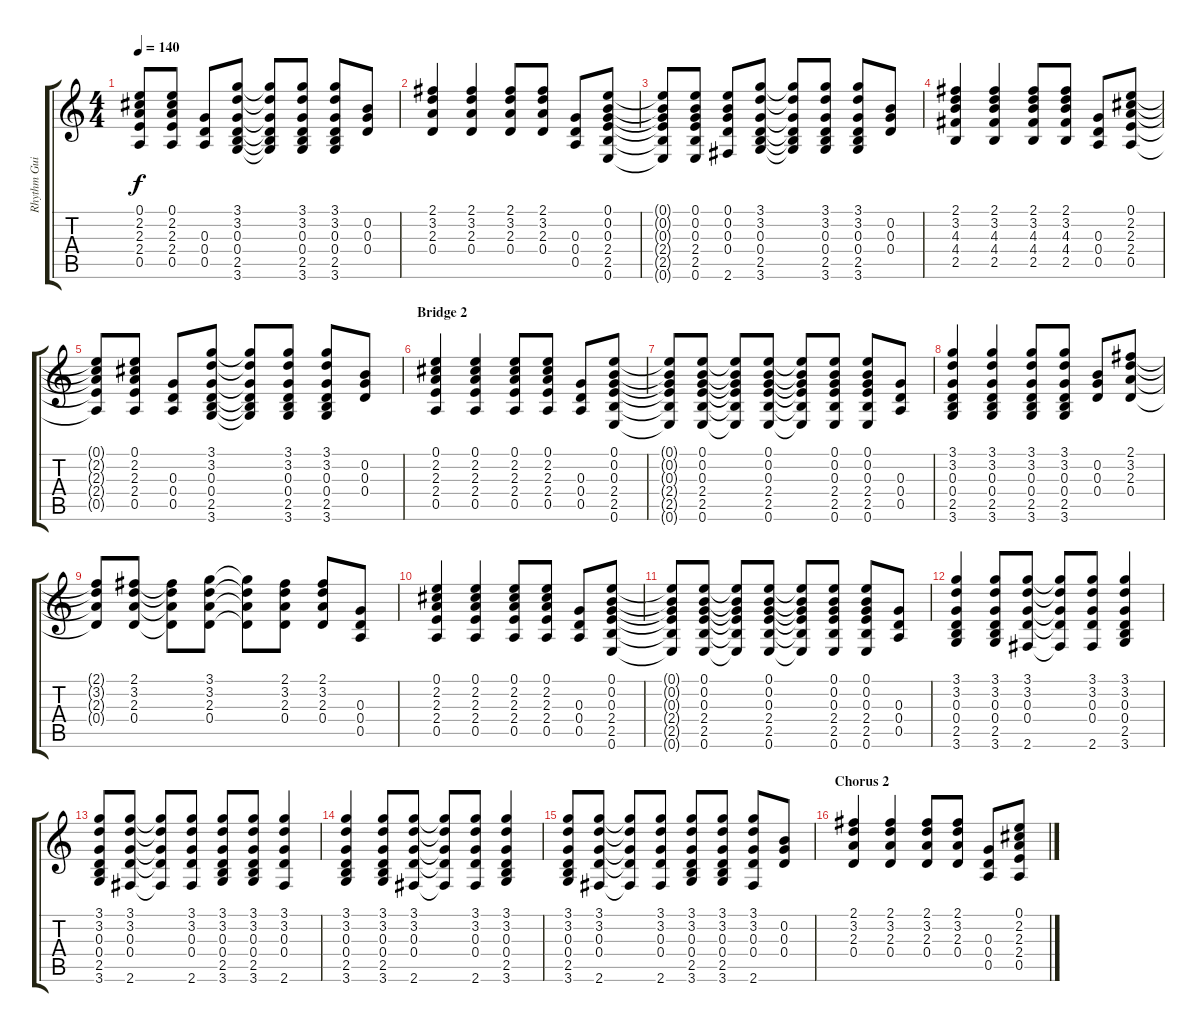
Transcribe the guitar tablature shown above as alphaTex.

\track ("Rhythm Guitar" "Rhythm Gui") {instrument distortionguitar}
\staff {score tabs}
\tuning (E4 B3 G3 D3 A2 E2) {hide}
\ts (4 4)
\tempo 140
\clef g2
\ks c
(0.1{t} 2.2{t} 2.3{t} 2.4{t} 0.5{t}).8{dy f} (0.1 2.2 2.3 2.4 0.5).8 (0.3 0.4 0.5).8 (3.1 3.2 0.3 0.4 2.5 3.6).8 (3.1{t} 3.2{t} 0.3{t} 0.4{t} 2.5{t} 3.6{t}).8 (3.1 3.2 0.3 0.4 2.5 3.6).8 (3.1 3.2 0.3 0.4 2.5 3.6).8 (0.2 0.3 0.4).8 |
(2.1 3.2 2.3 0.4).4 (2.1 3.2 2.3 0.4).4 (2.1 3.2 2.3 0.4).8 (2.1 3.2 2.3 0.4).8 (0.3 0.4 0.5).8 (0.1 0.2 0.3 2.4 2.5 0.6).8 |
(0.1{t} 0.2{t} 0.3{t} 2.4{t} 2.5{t} 0.6{t}).8 (0.1 0.2 0.3 2.4 2.5 0.6).8 (0.1 0.2 0.3 0.4 2.6).8 (3.1 3.2 0.3 0.4 2.5 3.6).8 (3.1{t} 3.2{t} 0.3{t} 0.4{t} 2.5{t} 3.6{t}).8 (3.1 3.2 0.3 0.4 2.5 3.6).8 (3.1 3.2 0.3 0.4 2.5 3.6).8 (0.2 0.3 0.4).8 |
(2.1 3.2 4.3 4.4 2.5).4 (2.1 3.2 4.3 4.4 2.5).4 (2.1 3.2 4.3 4.4 2.5).8 (2.1 3.2 4.3 4.4 2.5).8 (0.3 0.4 0.5).8 (0.1 2.2 2.3 2.4 0.5).8 |
(0.1{t} 2.2{t} 2.3{t} 2.4{t} 0.5{t}).8 (0.1 2.2 2.3 2.4 0.5).8 (0.3 0.4 0.5).8 (3.1 3.2 0.3 0.4 2.5 3.6).8 (3.1{t} 3.2{t} 0.3{t} 0.4{t} 2.5{t} 3.6{t}).8 (3.1 3.2 0.3 0.4 2.5 3.6).8 (3.1 3.2 0.3 0.4 2.5 3.6).8 (0.2 0.3 0.4).8 |
\section ("" "Bridge 2")
(0.1 2.2 2.3 2.4 0.5).4 (0.1 2.2 2.3 2.4 0.5).4 (0.1 2.2 2.3 2.4 0.5).8 (0.1 2.2 2.3 2.4 0.5).8 (0.3 0.4 0.5).8 (0.1 0.2 0.3 2.4 2.5 0.6).8 |
(0.1{t} 0.2{t} 0.3{t} 2.4{t} 2.5{t} 0.6{t}).8 (0.1 0.2 0.3 2.4 2.5 0.6).8 (0.1{t} 0.2{t} 0.3{t} 2.4{t} 2.5{t} 0.6{t}).8 (0.1 0.2 0.3 2.4 2.5 0.6).8 (0.1{t} 0.2{t} 0.3{t} 2.4{t} 2.5{t} 0.6{t}).8 (0.1 0.2 0.3 2.4 2.5 0.6).8 (0.1 0.2 0.3 2.4 2.5 0.6).8 (0.3 0.4 0.5).8 |
(3.1 3.2 0.3 0.4 2.5 3.6).4 (3.1 3.2 0.3 0.4 2.5 3.6).4 (3.1 3.2 0.3 0.4 2.5 3.6).8 (3.1 3.2 0.3 0.4 2.5 3.6).8 (0.2 0.3 0.4).8 (2.1 3.2 2.3 0.4).8 |
(2.1{t} 3.2{t} 2.3{t} 0.4{t}).8 (2.1 3.2 2.3 0.4).8 (2.1{t} 3.2{t} 2.3{t} 0.4{t}).8 (3.1 3.2 2.3 0.4).8 (3.1{t} 3.2{t} 2.3{t} 0.4{t}).8 (2.1 3.2 2.3 0.4).8 (2.1 3.2 2.3 0.4).8 (0.3 0.4 0.5).8 |
(0.1 2.2 2.3 2.4 0.5).4 (0.1 2.2 2.3 2.4 0.5).4 (0.1 2.2 2.3 2.4 0.5).8 (0.1 2.2 2.3 2.4 0.5).8 (0.3 0.4 0.5).8 (0.1 0.2 0.3 2.4 2.5 0.6).8 |
(0.1{t} 0.2{t} 0.3{t} 2.4{t} 2.5{t} 0.6{t}).8 (0.1 0.2 0.3 2.4 2.5 0.6).8 (0.1{t} 0.2{t} 0.3{t} 2.4{t} 2.5{t} 0.6{t}).8 (0.1 0.2 0.3 2.4 2.5 0.6).8 (0.1{t} 0.2{t} 0.3{t} 2.4{t} 2.5{t} 0.6{t}).8 (0.1 0.2 0.3 2.4 2.5 0.6).8 (0.1 0.2 0.3 2.4 2.5 0.6).8 (0.3 0.4 0.5).8 |
(3.1 3.2 0.3 0.4 2.5 3.6).4 (3.1 3.2 0.3 0.4 2.5 3.6).8 (3.1 3.2 0.3 0.4 2.6).8 (3.1{t} 3.2{t} 0.3{t} 0.4{t} 2.6{t}).8 (3.1 3.2 0.3 0.4 2.6).8 (3.1 3.2 0.3 0.4 2.5 3.6).4 |
(3.1 3.2 0.3 0.4 2.5 3.6).8 (3.1 3.2 0.3 0.4 2.6).8 (3.1{t} 3.2{t} 0.3{t} 0.4{t} 2.6{t}).8 (3.1 3.2 0.3 0.4 2.6).8 (3.1 3.2 0.3 0.4 2.5 3.6).8 (3.1 3.2 0.3 0.4 2.5 3.6).8 (3.1 3.2 0.3 0.4 2.6).4 |
(3.1 3.2 0.3 0.4 2.5 3.6).4 (3.1 3.2 0.3 0.4 2.5 3.6).8 (3.1 3.2 0.3 0.4 2.6).8 (3.1{t} 3.2{t} 0.3{t} 0.4{t} 2.6{t}).8 (3.1 3.2 0.3 0.4 2.6).8 (3.1 3.2 0.3 0.4 2.5 3.6).4 |
(3.1 3.2 0.3 0.4 2.5 3.6).8 (3.1 3.2 0.3 0.4 2.6).8 (3.1{t} 3.2{t} 0.3{t} 0.4{t} 2.6{t}).8 (3.1 3.2 0.3 0.4 2.6).8 (3.1 3.2 0.3 0.4 2.5 3.6).8 (3.1 3.2 0.3 0.4 2.5 3.6).8 (3.1 3.2 0.3 0.4 2.6).8 (0.2 0.3 0.4).8 |
\section ("" "Chorus 2")
(2.1 3.2 2.3 0.4).4 (2.1 3.2 2.3 0.4).4 (2.1 3.2 2.3 0.4).8 (2.1 3.2 2.3 0.4).8 (0.3 0.4 0.5).8 (0.1 2.2 2.3 2.4 0.5).8
